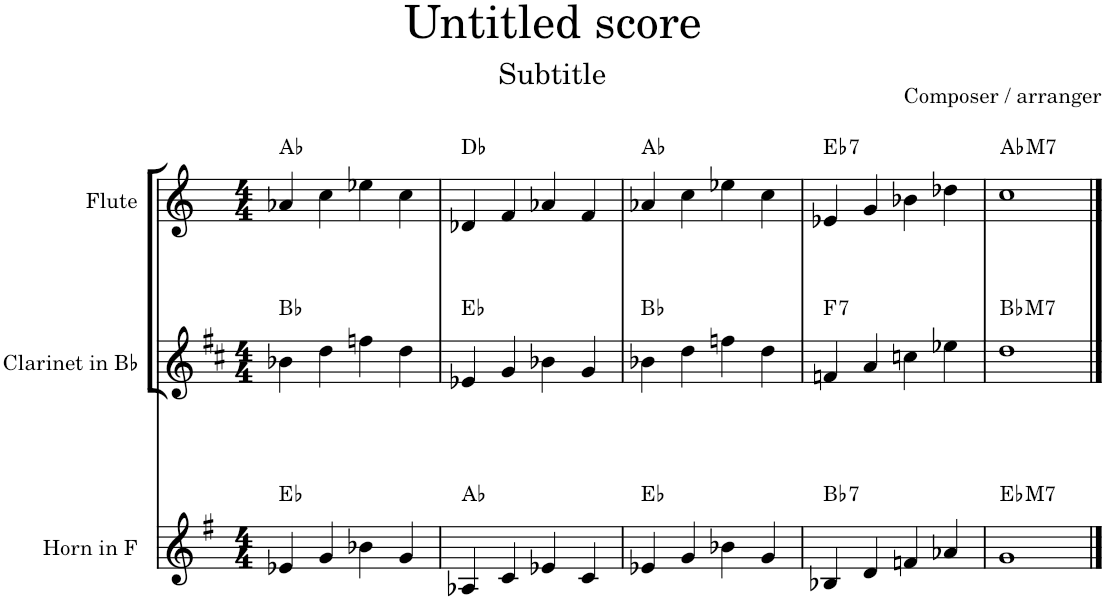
**kern	**harte	**kern	**harte	**kern	**harte
*part3	*part3	*part2	*part2	*part1	*part1
*staff3	*	*staff2	*	*staff1	*
*I"Horn in F	*	*I"Clarinet in Bb	*	*I"Flute	*
*I'Hn. in F	*	*I'Cl. in Bb	*	*I'Fl.	*
*clefG2	*	*clefG2	*	*clefG2	*
*Trd4c7	*	*Trd1c2	*	*	*
*k[f#]	*	*k[f#c#]	*	*k[]	*
*M4/4	*	*M4/4	*	*M4/4	*
=1	=1	=1	=1	=1	=1
4e-X/	Eb:maj	4b-X\	Bb:maj	4a-X/	Ab:maj
4g/	.	4dd\	.	4cc\	.
4b-X\	.	4ffn\	.	4ee-X\	.
4g/	.	4dd\	.	4cc\	.
=2	=2	=2	=2	=2	=2
4A-X/	Ab:maj	4e-X/	Eb:maj	4d-X/	Db:maj
4c/	.	4g/	.	4f/	.
4e-X/	.	4b-X\	.	4a-X/	.
4c/	.	4g/	.	4f/	.
=3	=3	=3	=3	=3	=3
4e-X/	Eb:maj	4b-X\	Bb:maj	4a-X/	Ab:maj
4g/	.	4dd\	.	4cc\	.
4b-X\	.	4ffn\	.	4ee-X\	.
4g/	.	4dd\	.	4cc\	.
=4	=4	=4	=4	=4	=4
!	!LO:H:kt=7	!	!LO:H:kt=7	!	!LO:H:kt=7
4B-X/	Bb:7	4fn/	F:7	4e-X/	Eb:7
4d/	.	4a/	.	4g/	.
4fn/	.	4ccn\	.	4b-X\	.
4a-X/	.	4ee-X\	.	4dd-X\	.
=5	=5	=5	=5	=5	=5
!	!LO:H:kt=M7	!	!LO:H:kt=M7	!	!LO:H:kt=M7
1g	Eb:maj7	1dd	Bb:maj7	1cc	Ab:maj7
==	==	==	==	==	==
*-	*-	*-	*-	*-	*-
